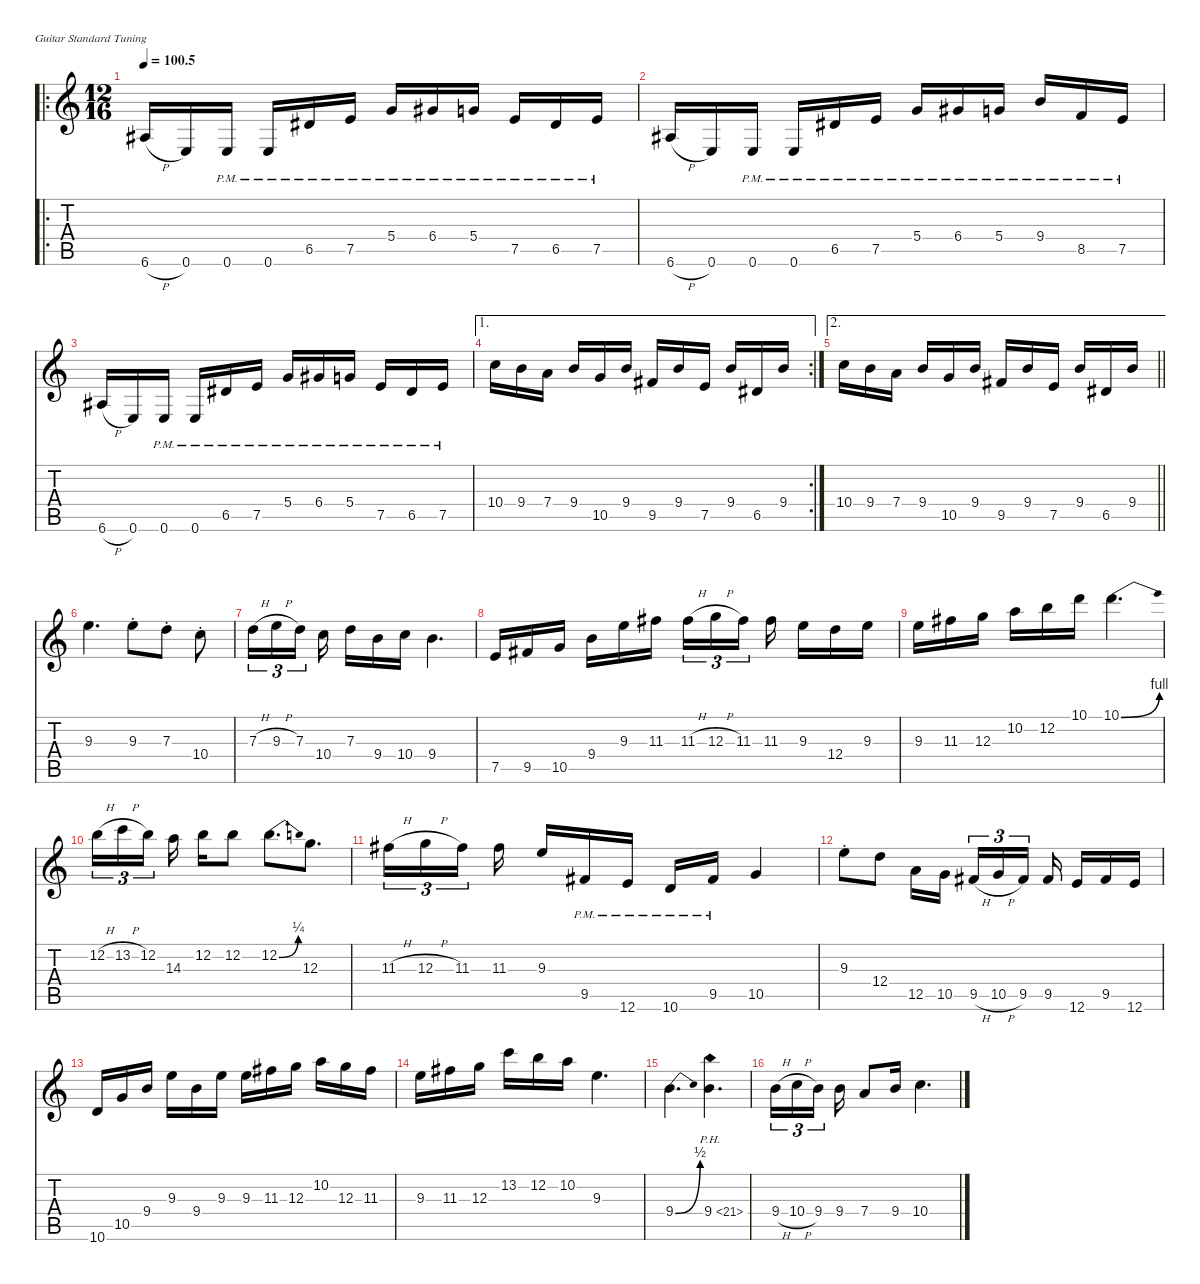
\defaultSystemsLayout 4
\hideDynamics
\bracketExtendMode nobrackets
\singleTrackTrackNamePolicy hidden
\multiTrackTrackNamePolicy hidden
\firstSystemTrackNameMode fullname
\firstSystemTrackNameOrientation horizontal
\otherSystemsTrackNameOrientation horizontal
\track ("Guitar" "dist.guit.") {instrument distortionguitar}
\staff {score tabs}
\tuning (E4 B3 G3 D3 A2 E2)
\ro
\ts (12 16)
\tempo
100.5
\accidentals auto
\clef g2
\ottava regular
\simile none
\ks c
6.6{h acc #}.16{dy f beam Up} 0.6.16{beam Up} 0.6{pm}.16{beam Up beam split} 0.6{pm}.16{beam Up} 6.5{pm acc #}.16{beam Up} 7.5{pm}.16{beam Up} 5.4{pm}.16{beam Up} 6.4{pm acc #}.16{beam Up} 5.4{pm}.16{beam Up beam split} 7.5{pm}.16{beam Up} 6.5{pm acc #}.16{beam Up} 7.5{pm}.16{beam Up} |
6.6{h acc #}.16{beam Up} 0.6.16{beam Up} 0.6{pm}.16{beam Up beam split} 0.6{pm}.16{beam Up} 6.5{pm acc #}.16{beam Up} 7.5{pm}.16{beam Up} 5.4{pm}.16{beam Up} 6.4{pm acc #}.16{beam Up} 5.4{pm}.16{beam Up beam split} 9.4{pm}.16{beam Up} 8.5{pm}.16{beam Up} 7.5{pm}.16{beam Up} |
6.6{h acc #}.16{beam Up} 0.6.16{beam Up} 0.6{pm}.16{beam Up beam split} 0.6{pm}.16{beam Up} 6.5{pm acc #}.16{beam Up} 7.5{pm}.16{beam Up} 5.4{pm}.16{beam Up} 6.4{pm acc #}.16{beam Up} 5.4{pm}.16{beam Up beam split} 7.5{pm}.16{beam Up} 6.5{pm acc #}.16{beam Up} 7.5{pm}.16{beam Up} |
\ae 1
\rc 2
10.4.16{beam Down} 9.4.16{beam Down} 7.4.16{beam Down beam split} 9.4.16{beam Up} 10.5.16{beam Up} 9.4.16{dy mf beam Up} 9.5{acc #}.16{dy f beam Up} 9.4.16{dy mf beam Up} 7.5.16{dy f beam Up beam split} 9.4.16{dy mf beam Up} 6.5{acc #}.16{dy f beam Up} 9.4.16{dy mf beam Up} |
\ae 2
\barLineRight lightlight
10.4.16{dy f beam Down} 9.4.16{beam Down} 7.4.16{beam Down beam split} 9.4.16{beam Up} 10.5.16{beam Up} 9.4.16{dy mf beam Up} 9.5{acc #}.16{dy f beam Up} 9.4.16{dy mf beam Up} 7.5.16{dy f beam Up beam split} 9.4.16{dy mf beam Up} 6.5{acc #}.16{dy f beam Up} 9.4.16{dy mf beam Up} |
9.3.4{d dy f beam Down} 9.3{st}.8{beam Down} 7.3{st}.8{beam Down} 10.4{st}.8{beam Down} |
7.3{h}.16{tu (3 2) beam Down} 9.3{h}.16{tu (3 2) beam Down} 7.3.16{tu (3 2) beam Down} 10.4.16{beam Down beam split} 7.3.16{beam Down} 9.4.16{beam Down} 10.4.16{beam Down} 9.4.4{d beam Down} |
7.5.16{beam Up} 9.5{acc #}.16{beam Up} 10.5.16{beam Up beam split} 9.4.16{beam Down} 9.3.16{beam Down} 11.3{acc #}.16{beam Down} 11.3{h acc #}.16{tu (3 2) beam Down} 12.3{h}.16{tu (3 2) beam Down} 11.3{acc #}.16{tu (3 2) beam Down beam split} 11.3{acc #}.16{beam Down beam split} 9.3.16{beam Down} 12.4.16{beam Down} 9.3.16{beam Down} |
9.3.16{beam Down} 11.3{acc #}.16{beam Down} 12.3.16{beam Down beam split} 10.2.16{beam Down} 12.2.16{beam Down} 10.1.16{beam Down} 10.1{be (bend 0 0 15 4)}.4{d beam Down} |
12.2{h}.16{tu (3 2) beam Down} 13.2{h}.16{tu (3 2) beam Down} 12.2.16{tu (3 2) beam Down} 14.3.16{beam Down beam split} 12.2.16{beam Down} 12.2.8{beam Down} 12.2{be (bend 0 0 9.999999599999999 1)}.8{d beam Down beam merge} 12.3.8{d beam Down} |
11.3{h acc #}.16{tu (3 2) beam Down} 12.3{h}.16{tu (3 2) beam Down} 11.3{acc #}.16{tu (3 2) beam Down} 11.3{acc #}.16{beam Down beam split} 9.3.16{beam Up} 9.5{pm acc #}.16{beam Up} 12.6{pm}.16{beam Up} 10.6{pm}.16{beam Up} 9.5{pm acc #}.16{beam Up} 10.5.4{beam Up} |
9.3{st}.8{beam Down} 12.4.8{beam Down} 12.5.16{beam Down} 10.5.16{beam Down} 9.5{h acc #}.16{tu (3 2) beam Up} 10.5{h}.16{tu (3 2) beam Up} 9.5{acc #}.16{tu (3 2) beam Up} 9.5{acc #}.16{beam Up beam split} 12.6.16{beam Up} 9.5{acc #}.16{beam Up} 12.6.16{beam Up} |
10.6.16{beam Up} 10.5.16{beam Up} 9.4.16{beam Up beam split} 9.3.16{beam Down} 9.4.16{beam Down} 9.3.16{beam Down} 9.3.16{beam Down} 11.3{acc #}.16{beam Down} 12.3.16{beam Down beam split} 10.2.16{beam Down} 12.3.16{beam Down} 11.3{acc #}.16{beam Down} |
9.3.16{beam Down} 11.3{acc #}.16{beam Down} 12.3.16{beam Down beam split} 13.2.16{beam Down} 12.2.16{beam Down} 10.2.16{beam Down} 9.3.4{d beam Down} |
9.4{be (bend 0 0 9.999999599999999 2)}.4{d beam Down} 9.4{ph 12}.4{d beam Down} |
9.4{h}.16{tu (3 2) beam Down} 10.4{h}.16{tu (3 2) beam Down} 9.4.16{tu (3 2) beam Down} 9.4.16{beam Down beam split} 7.4.8{beam Up} 9.4.16{beam Up} 10.4.4{d beam Down}
